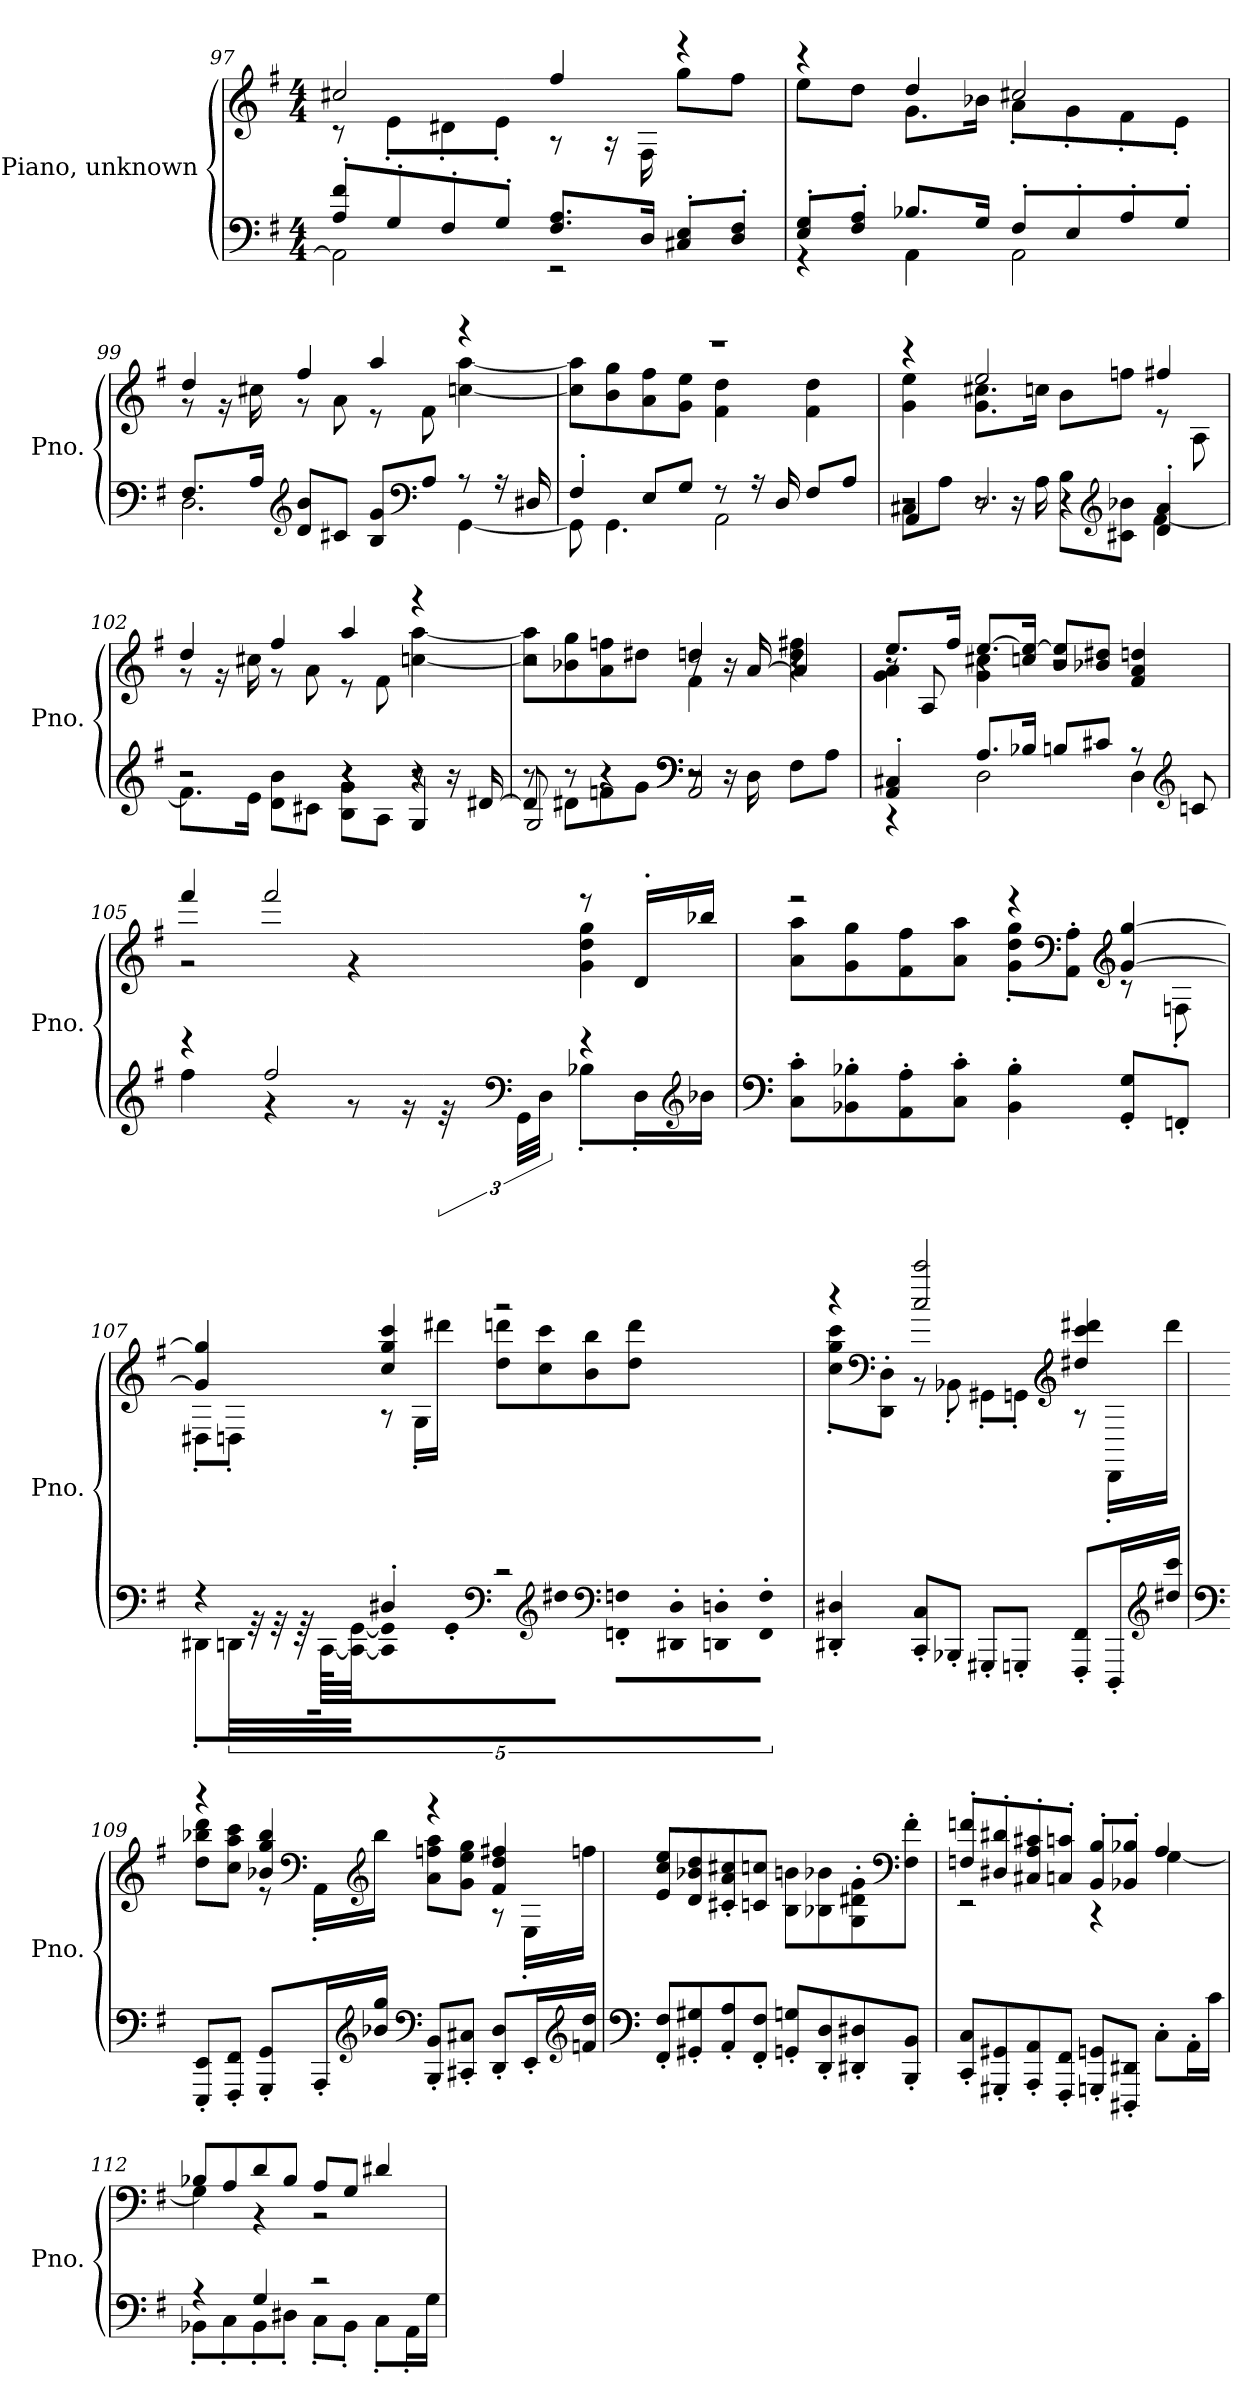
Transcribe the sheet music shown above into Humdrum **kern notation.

**kern	**kern
*part1	*part1
*staff2	*staff1
*I"Piano, unknown	*
*I'Pno.	*
*clefF4	*clefG2
*k[f#]	*k[f#]
*M4/4	*M4/4
=97	=97
*^	*^
8A/' 8f#/'L	2AA\]	2cc#X/	8r
8G'/	.	.	8e'\L
8F#'/	.	.	8d#X'\
8G'/J	.	.	8e'\J
8.F#/ 8.A/L	2r	4ff#/	8r
.	.	.	16r
16D/Jk	.	.	16F#\
8C#X/' 8E/'L	.	4r	8gg\L
8D/' 8F#/'J	.	.	8ff#\J
=98	=98	=98	=98
8E/' 8G/'L	4r	4r	8ee\L
8F#/' 8A/'J	.	.	8dd\J
8.B-X/L	4AA\	4dd/	8.g\L
16G/Jk	.	.	16b-X\Jk
8F#'/L	2AA\	2cc#X/	8a'\L
8E'/	.	.	8g'\
8A'/	.	.	8f#'\
8G'/J	.	.	8e'\J
!!LO:PB:g=z	!!
=99	=99	=99	=99
8.F#/L	2.D\	4dd/	8r
.	.	.	16r
16A/Jk	.	.	16cc#X\
*clefG2	*	*	*
8d/ 8b/L	.	4ff#/	8r
8c#X/J	.	.	8a\
8B/ 8g/L	.	4aa/	8r
*clefF4	*	*	*
8A/J	.	.	8f#\
8r	[4GG\	4r	[4ccn\ [4aa\
16r	.	.	.
16D#X/	.	.	.
=100	=100	=100	=100
4F#'/	8GG\]	1r	8cc\] 8aa\]L
.	4.GG\	.	8b\ 8gg\
8E/L	.	.	8a\ 8ff#\
8G/J	.	.	8g\ 8ee\J
8r	2AA\	.	4f#\ 4dd\
16r	.	.	.
16D/	.	.	.
8F#/L	.	.	4f#\ 4dd\
8A/J	.	.	.
=101	=101	=101	=101
*	*^	*	*
2r	8C#X\L	4AA/	4r	4g\ 4ee\
.	8A\J	.	.	.
.	8r	2.D/	2ee/	8.g\ 8.cc#X\L
.	16r	.	.	.
.	16A\	.	.	16ccn\Jk
4r	8B\L	.	.	8b\L
*clefG2	*	*	*	*
.	8c#X\ 8b-X\J	.	.	8ffn\J
4d/' 4a/'	[4f#\	.	4ff#X/	8r
.	.	.	.	8A\
!!LO:LB:g=z	!!
=102	=102	=102	=102	=102
2r	8.f#\L]	2r	4dd/	8r
.	.	.	.	16r
.	16e\Jk	.	.	16cc#X\
.	8d\ 8b\L	.	4ff#/	8r
.	8c#X\J	.	.	8a\
4r	8B\ 8g\L	4r	4aa/	8r
.	8A\J	.	.	8f#\
8r	4r	4G/	4r	[4ccn\ [4aa\
16r	.	.	.	.
[16d#X/	.	.	.	.
=103	=103	=103	=103	=103
*	*	*	*	*^
8d#/]	8r	2G/	2r	8cc\] 8aa\]L	2r
8r	8d#X\L	.	.	8b-X\ 8gg\	.
4r	8fn\	.	.	8a\ 8ffn\	.
.	8g\J	.	.	8dd#X\J	.
*clefF4	*	*	*	*	*
2r	8r	2AA/	4ddn/	4f#\	8r
.	16r	.	.	.	16r
.	16D\	.	.	.	[16a/
.	8F#\L	.	4r	4dd\ 4ff#X\	4a/]
.	8A\J	.	.	.	.
*	*v	*v	*	*	*
!!LO:LB:g=z	!!	!!
=104	=104	=104	=104	=104
4AA/' 4C#X/'	4r	8.ee/L	4g\ 4a\	8r
.	.	.	.	8A/
.	.	16ff#/Jk	.	.
8.A/L	2D\	[8.ee/L	4g\ 4cc#X\	4r
16B-X/Jk	.	16ccn/ 16ee/_Jk	.	.
8Bn/L	.	8b/ 8ee/]L	2r	2r
8c#X/J	.	8b-X/ 8dd#X/J	.	.
8r	4D\	4f#/ 4a/ 4ddn/	.	.
*clefG2	*	*	*	*
8cn/	.	.	.	.
*	*	*	*v	*v
=105	=105	=105	=105
4r	4ff#\	4fff#/	2r
2ff#/	4r	2fff#/	.
.	8r	.	4r
.	16r	.	.
.	48r	.	.
*clefF4	*	*	*
.	48GG\LLL	.	.
.	48D\JJJ	.	.
4r	8B-X'\L	8r	4g\ 4dd\ 4gg\
.	16D'\L	16d'/LL	.
*clefG2	*	*	*
.	16b-X\JJ	16bb-X/JJ	.
*v	*v	*	*
!!LO:LB:g=z	!!
=106	=106	=106
*clefF4	*	*
8C\' 8c\'L	2r	8a\ 8aa\L
8BB-X\' 8B-X\'	.	8g\ 8gg\
8AA\' 8A\'	.	8f#\ 8ff#\
8C\' 8c\'J	.	8a\ 8aa\J
4BB-\' 4B-\'	4r	8g\' 8dd\' 8gg\'L
*	*clefF4	*
.	.	8AA\' 8A\'J
*	*clefG2	*
8GG/' 8G/'L	[4g/ [4gg/	8r
8FFn'/J	.	8Fn'\
=107	=107	=107
*^	*	*
4r	8DD#X'\L	4g/] 4gg/]	8D#X'\L
.	40DDn\Jkk	.	8Dn'\J
.	40r	.	.
.	40r	.	.
.	80r	.	.
.	[80CC\KLLL	.	.
.	40CC\_ [40GG\JJ	.	.
4D#X'/	8CC\] 8GG\]	4cc/ 4gg/ 4ccc/	8r
.	16GG'\L	.	16G'\LL
*clefG2	*	*	*
.	16dd#X\JJ	.	16ddd#X\JJ
*clefF4	*	*	*
2r	8FFn\' 8Fn\'L	2r	8dd\ 8dddn\L
.	8DD#X\' 8D#\'	.	8cc\ 8ccc\
.	8DDn\' 8Dn\'	.	8b\ 8bb\
.	8FF\' 8F\'J	.	8dd\ 8ddd\J
*v	*v	*	*
!!LO:LB:g=z	!!
=108	=108	=108
4DD#X/' 4D#X/'	4r	8cc\' 8gg\' 8ccc\'L
*	*clefF4	*
.	.	8DD\' 8D\'J
8CC/' 8C/'L	2cc/ 2ccc/	8r
8BBB-X'/J	.	8BB-X'\
8GGG#X'/L	.	8GG#X'\L
8GGGn'/J	.	8GGn'\J
*	*clefG2	*
8FFF#/' 8FF#/'L	4dd#X/ 4ccc/ 4ddd#X/	8r
16DDD'/L	.	16DD'\LL
*clefG2	*	*
16dd#X/ 16ccc/JJ	.	16ddd#\JJ
=109	=109	=109
*clefF4	*	*
8EEE/' 8EE/'L	4r	8dd\ 8bb-X\ 8ddd\L
8FFF#/' 8FF#/'J	.	8cc\ 8aa\ 8ccc\J
8GGG/' 8GG/'L	4b-X/ 4gg/ 4bb-/	8r
*	*clefF4	*
16AAA'/L	.	16AA'\LL
*clefG2	*clefG2	*
16b-X/ 16gg/JJ	.	16bb-\JJ
*clefF4	*	*
8BBB/' 8BB/'L	4r	8a\ 8ffn\ 8aa\L
8CC#X/' 8C#X/'J	.	8g\ 8ee\ 8gg\J
8DD/' 8D/'L	4f#/ 4dd/ 4ff#X/	8r
16EE'/L	.	16E'\LL
*clefG2	*	*
16fn/ 16dd/JJ	.	16ffn\JJ
*	*v	*v
!!LO:LB:g=z
=110	=110
*clefF4	*
8FF#/' 8F#/'L	8e/ 8cc/ 8ee/L
8GG#X/' 8G#X/'	8d/ 8b-X/ 8dd/
8AA/' 8A/'	8c#X/' 8a/' 8cc#X/'
8FF#/' 8F#/'J	8cn/ 8ccn/J
8GGn/' 8Gn/'L	8B\ 8bn\L
8DD/' 8D/'	8B-X\ 8b-X\
8DD#X/' 8D#X/'	8G\' 8d#X\' 8g\'
*	*clefF4
8BBB/' 8BB/'J	8F#\' 8f#\'J
=111	=111
*	*^
8CC/' 8C/'L	8Fn/' 8fn/'L	2r
8GGG#X/' 8GG#X/'	8D#X/' 8d#X/'	.
8AAA/' 8AA/'	8C#X/' 8A/' 8c#X/'	.
8FFF#/' 8FF#/'J	8Cn/' 8cn/'J	.
8GGGn/' 8GGn/'L	8BB/' 8B/'L	4r
8DDD#X/' 8DD#X/'J	8BB-X/' 8B-X/'J	.
8C'\L	4A/	[4G\
16AA'\L	.	.
16c\JJ	.	.
=112	=112	=112
*^	*	*
4r	8BB-X'\L	8B-X/L	4G\]
.	8C'\	8A/	.
4G/	8BB-'\	8d/	4r
.	8D#X'\J	8B-/J	.
2r	8C'\L	8A/L	2r
.	8BB-'\J	8G/J	.
.	8C'\L	4d#X/	.
.	16AA'\L	.	.
.	16G\JJ	.	.
*v	*v	*	*
*	*v	*v
=	=
*-	*-
